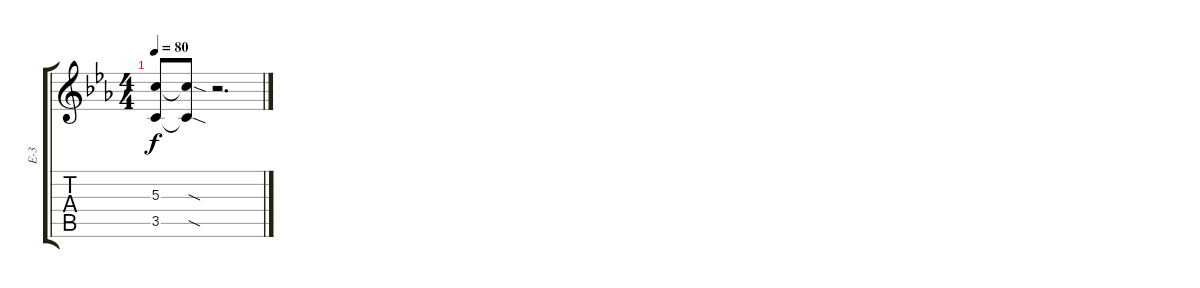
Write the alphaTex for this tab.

\track ("E-3" "E-3") {instrument distortionguitar}
\staff {score tabs}
\tuning (E4 B3 G3 D3 A2 E2) {hide}
\ts (4 4)
\tempo 80
\clef g2
\ks cminor
(5.3 3.5).8{dy f} (5.3{sod t} 3.5{sod t}).8 r.2{d}
